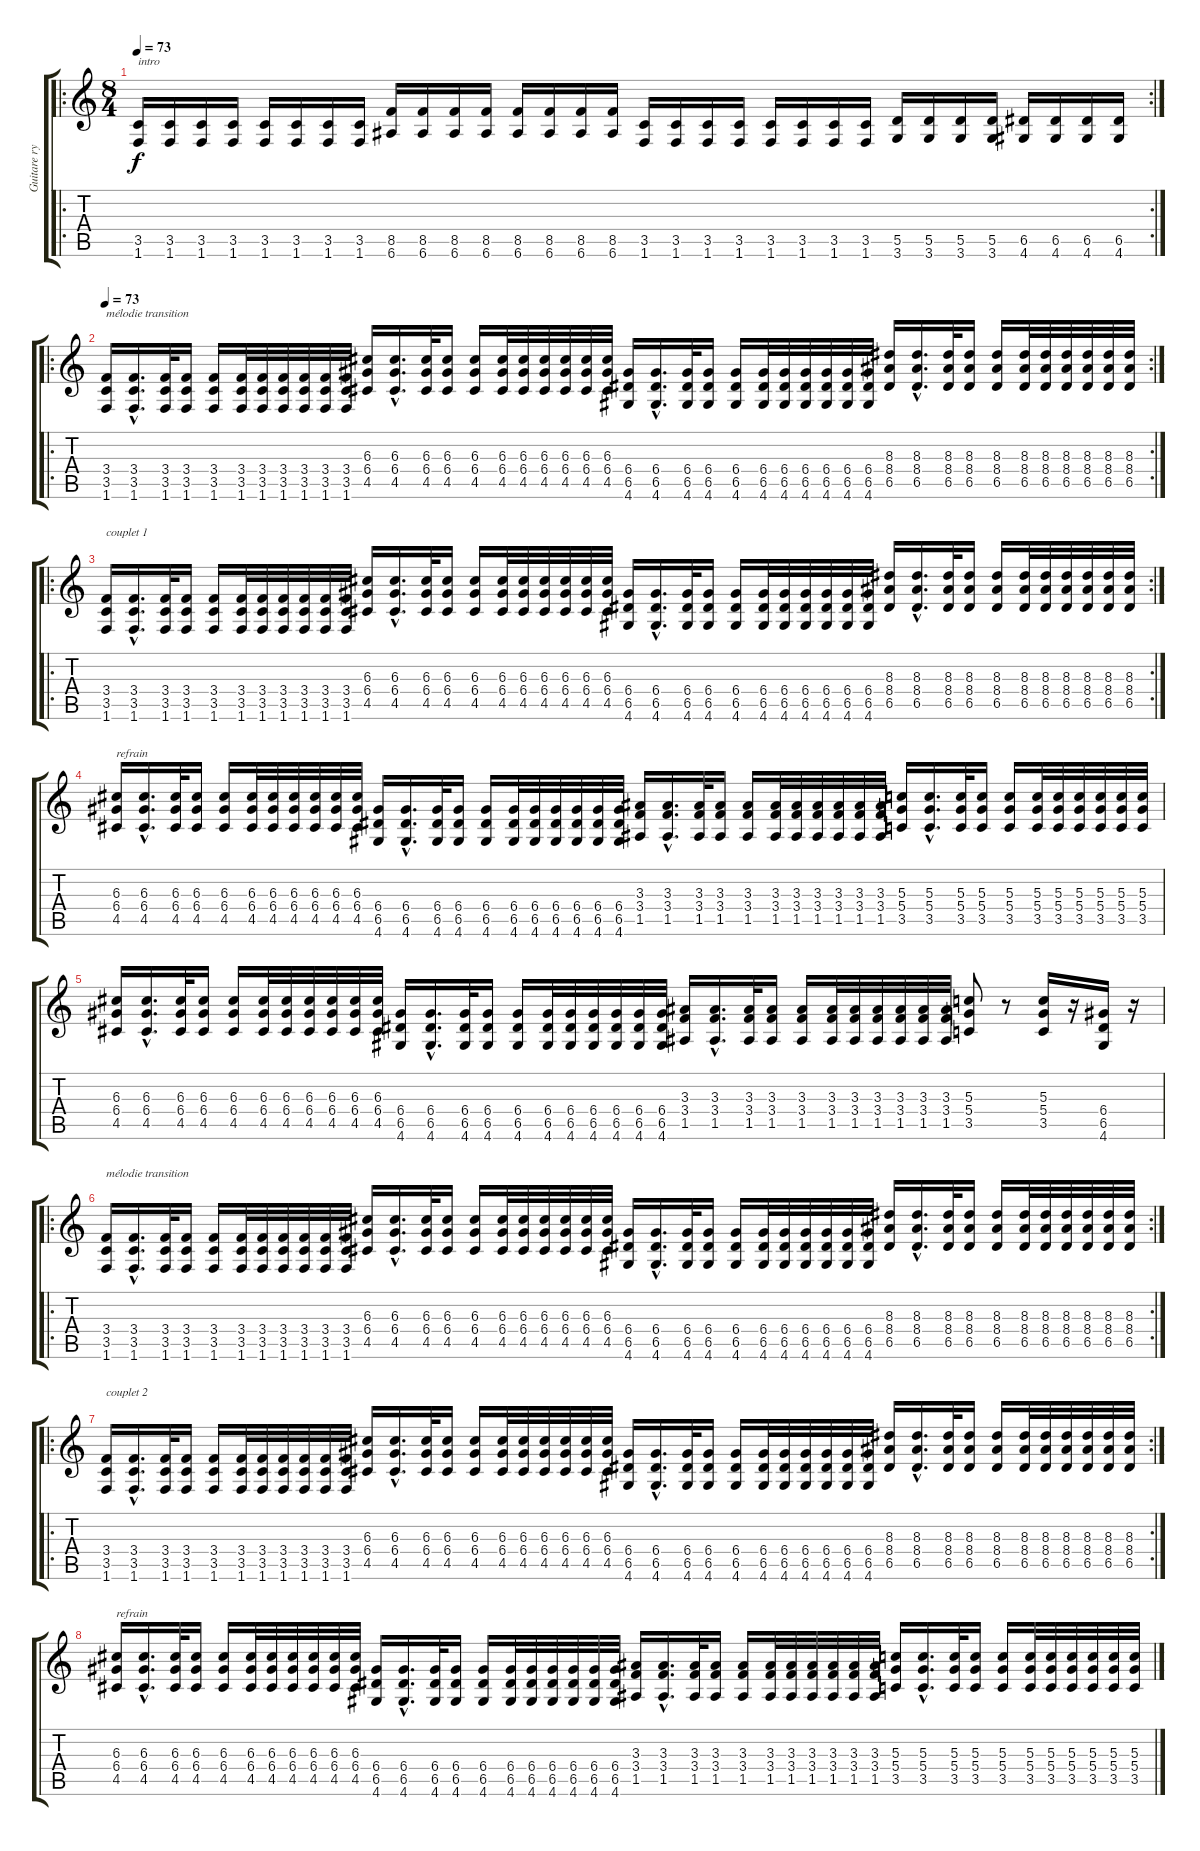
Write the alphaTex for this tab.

\track ("Guitare rythmik" "Guitare ry") {instrument distortionguitar}
\staff {score tabs}
\tuning (E4 B3 G3 D3 A2 E2) {hide}
\ro
\rc 2
\ts (8 4)
\tempo 73
\tempo 70
\tempo 73
\clef g2
\ks c
(3.5 1.6).16{txt "intro" dy f instrument distortionguitar} (3.5 1.6).16 (3.5 1.6).16 (3.5 1.6).16 (3.5 1.6).16 (3.5 1.6).16 (3.5 1.6).16 (3.5 1.6).16 (8.5 6.6).16 (8.5 6.6).16 (8.5 6.6).16 (8.5 6.6).16 (8.5 6.6).16 (8.5 6.6).16 (8.5 6.6).16 (8.5 6.6).16 (3.5 1.6).16 (3.5 1.6).16 (3.5 1.6).16 (3.5 1.6).16 (3.5 1.6).16 (3.5 1.6).16 (3.5 1.6).16 (3.5 1.6).16 (5.5 3.6).16 (5.5 3.6).16 (5.5 3.6).16 (5.5 3.6).16 (6.5 4.6).16 (6.5 4.6).16 (6.5 4.6).16 (6.5 4.6).16 |
\ro
\rc 2
\tempo 73
(3.4 3.5 1.6).16{txt "mélodie transition"} (3.4{hac} 3.5{hac} 1.6{hac}).16{d} (3.4 3.5 1.6).32 (3.4 3.5 1.6).16 (3.4 3.5 1.6).16 (3.4 3.5 1.6).32 (3.4 3.5 1.6).32 (3.4 3.5 1.6).32 (3.4 3.5 1.6).32 (3.4 3.5 1.6).32 (3.4 3.5 1.6).32 (6.3 6.4 4.5).16 (6.3{hac} 6.4{hac} 4.5{hac}).16{d} (6.3 6.4 4.5).32 (6.3 6.4 4.5).16 (6.3 6.4 4.5).16 (6.3 6.4 4.5).32 (6.3 6.4 4.5).32 (6.3 6.4 4.5).32 (6.3 6.4 4.5).32 (6.3 6.4 4.5).32 (6.3 6.4 4.5).32 (6.4 6.5 4.6).16 (6.4{hac} 6.5{hac} 4.6{hac}).16{d} (6.4 6.5 4.6).32 (6.4 6.5 4.6).16 (6.4 6.5 4.6).16 (6.4 6.5 4.6).32 (6.4 6.5 4.6).32 (6.4 6.5 4.6).32 (6.4 6.5 4.6).32 (6.4 6.5 4.6).32 (6.4 6.5 4.6).32 (8.3 8.4 6.5).16 (8.3{hac} 8.4{hac} 6.5{hac}).16{d} (8.3 8.4 6.5).32 (8.3 8.4 6.5).16 (8.3 8.4 6.5).16 (8.3 8.4 6.5).32 (8.3 8.4 6.5).32 (8.3 8.4 6.5).32 (8.3 8.4 6.5).32 (8.3 8.4 6.5).32 (8.3 8.4 6.5).32 |
\ro
\rc 2
(3.4 3.5 1.6).16{txt "couplet 1"} (3.4{hac} 3.5{hac} 1.6{hac}).16{d} (3.4 3.5 1.6).32 (3.4 3.5 1.6).16 (3.4 3.5 1.6).16 (3.4 3.5 1.6).32 (3.4 3.5 1.6).32 (3.4 3.5 1.6).32 (3.4 3.5 1.6).32 (3.4 3.5 1.6).32 (3.4 3.5 1.6).32 (6.3 6.4 4.5).16 (6.3{hac} 6.4{hac} 4.5{hac}).16{d} (6.3 6.4 4.5).32 (6.3 6.4 4.5).16 (6.3 6.4 4.5).16 (6.3 6.4 4.5).32 (6.3 6.4 4.5).32 (6.3 6.4 4.5).32 (6.3 6.4 4.5).32 (6.3 6.4 4.5).32 (6.3 6.4 4.5).32 (6.4 6.5 4.6).16 (6.4{hac} 6.5{hac} 4.6{hac}).16{d} (6.4 6.5 4.6).32 (6.4 6.5 4.6).16 (6.4 6.5 4.6).16 (6.4 6.5 4.6).32 (6.4 6.5 4.6).32 (6.4 6.5 4.6).32 (6.4 6.5 4.6).32 (6.4 6.5 4.6).32 (6.4 6.5 4.6).32 (8.3 8.4 6.5).16 (8.3{hac} 8.4{hac} 6.5{hac}).16{d} (8.3 8.4 6.5).32 (8.3 8.4 6.5).16 (8.3 8.4 6.5).16 (8.3 8.4 6.5).32 (8.3 8.4 6.5).32 (8.3 8.4 6.5).32 (8.3 8.4 6.5).32 (8.3 8.4 6.5).32 (8.3 8.4 6.5).32 |
(6.3 6.4 4.5).16{txt "refrain"} (6.3{hac} 6.4{hac} 4.5{hac}).16{d} (6.3 6.4 4.5).32 (6.3 6.4 4.5).16 (6.3 6.4 4.5).16 (6.3 6.4 4.5).32 (6.3 6.4 4.5).32 (6.3 6.4 4.5).32 (6.3 6.4 4.5).32 (6.3 6.4 4.5).32 (6.3 6.4 4.5).32 (6.4 6.5 4.6).16 (6.4{hac} 6.5{hac} 4.6{hac}).16{d} (6.4 6.5 4.6).32 (6.4 6.5 4.6).16 (6.4 6.5 4.6).16 (6.4 6.5 4.6).32 (6.4 6.5 4.6).32 (6.4 6.5 4.6).32 (6.4 6.5 4.6).32 (6.4 6.5 4.6).32 (6.4 6.5 4.6).32 (3.3 3.4 1.5).16 (3.3{hac} 3.4{hac} 1.5{hac}).16{d} (3.3 3.4 1.5).32 (3.3 3.4 1.5).16 (3.3 3.4 1.5).16 (3.3 3.4 1.5).32 (3.3 3.4 1.5).32 (3.3 3.4 1.5).32 (3.3 3.4 1.5).32 (3.3 3.4 1.5).32 (3.3 3.4 1.5).32 (5.3 5.4 3.5).16 (5.3{hac} 5.4{hac} 3.5{hac}).16{d} (5.3 5.4 3.5).32 (5.3 5.4 3.5).16 (5.3 5.4 3.5).16 (5.3 5.4 3.5).32 (5.3 5.4 3.5).32 (5.3 5.4 3.5).32 (5.3 5.4 3.5).32 (5.3 5.4 3.5).32 (5.3 5.4 3.5).32 |
(6.3 6.4 4.5).16 (6.3{hac} 6.4{hac} 4.5{hac}).16{d} (6.3 6.4 4.5).32 (6.3 6.4 4.5).16 (6.3 6.4 4.5).16 (6.3 6.4 4.5).32 (6.3 6.4 4.5).32 (6.3 6.4 4.5).32 (6.3 6.4 4.5).32 (6.3 6.4 4.5).32 (6.3 6.4 4.5).32 (6.4 6.5 4.6).16 (6.4{hac} 6.5{hac} 4.6{hac}).16{d} (6.4 6.5 4.6).32 (6.4 6.5 4.6).16 (6.4 6.5 4.6).16 (6.4 6.5 4.6).32 (6.4 6.5 4.6).32 (6.4 6.5 4.6).32 (6.4 6.5 4.6).32 (6.4 6.5 4.6).32 (6.4 6.5 4.6).32 (3.3 3.4 1.5).16 (3.3{hac} 3.4{hac} 1.5{hac}).16{d} (3.3 3.4 1.5).32 (3.3 3.4 1.5).16 (3.3 3.4 1.5).16 (3.3 3.4 1.5).32 (3.3 3.4 1.5).32 (3.3 3.4 1.5).32 (3.3 3.4 1.5).32 (3.3 3.4 1.5).32 (3.3 3.4 1.5).32 (5.3 5.4 3.5).8 r.8 (5.3 5.4 3.5).16 r.16 (6.4 6.5 4.6).16 r.16 |
\ro
\rc 2
(3.4 3.5 1.6).16{txt "mélodie transition"} (3.4{hac} 3.5{hac} 1.6{hac}).16{d} (3.4 3.5 1.6).32 (3.4 3.5 1.6).16 (3.4 3.5 1.6).16 (3.4 3.5 1.6).32 (3.4 3.5 1.6).32 (3.4 3.5 1.6).32 (3.4 3.5 1.6).32 (3.4 3.5 1.6).32 (3.4 3.5 1.6).32 (6.3 6.4 4.5).16 (6.3{hac} 6.4{hac} 4.5{hac}).16{d} (6.3 6.4 4.5).32 (6.3 6.4 4.5).16 (6.3 6.4 4.5).16 (6.3 6.4 4.5).32 (6.3 6.4 4.5).32 (6.3 6.4 4.5).32 (6.3 6.4 4.5).32 (6.3 6.4 4.5).32 (6.3 6.4 4.5).32 (6.4 6.5 4.6).16 (6.4{hac} 6.5{hac} 4.6{hac}).16{d} (6.4 6.5 4.6).32 (6.4 6.5 4.6).16 (6.4 6.5 4.6).16 (6.4 6.5 4.6).32 (6.4 6.5 4.6).32 (6.4 6.5 4.6).32 (6.4 6.5 4.6).32 (6.4 6.5 4.6).32 (6.4 6.5 4.6).32 (8.3 8.4 6.5).16 (8.3{hac} 8.4{hac} 6.5{hac}).16{d} (8.3 8.4 6.5).32 (8.3 8.4 6.5).16 (8.3 8.4 6.5).16 (8.3 8.4 6.5).32 (8.3 8.4 6.5).32 (8.3 8.4 6.5).32 (8.3 8.4 6.5).32 (8.3 8.4 6.5).32 (8.3 8.4 6.5).32 |
\ro
\rc 2
(3.4 3.5 1.6).16{txt "couplet 2"} (3.4{hac} 3.5{hac} 1.6{hac}).16{d} (3.4 3.5 1.6).32 (3.4 3.5 1.6).16 (3.4 3.5 1.6).16 (3.4 3.5 1.6).32 (3.4 3.5 1.6).32 (3.4 3.5 1.6).32 (3.4 3.5 1.6).32 (3.4 3.5 1.6).32 (3.4 3.5 1.6).32 (6.3 6.4 4.5).16 (6.3{hac} 6.4{hac} 4.5{hac}).16{d} (6.3 6.4 4.5).32 (6.3 6.4 4.5).16 (6.3 6.4 4.5).16 (6.3 6.4 4.5).32 (6.3 6.4 4.5).32 (6.3 6.4 4.5).32 (6.3 6.4 4.5).32 (6.3 6.4 4.5).32 (6.3 6.4 4.5).32 (6.4 6.5 4.6).16 (6.4{hac} 6.5{hac} 4.6{hac}).16{d} (6.4 6.5 4.6).32 (6.4 6.5 4.6).16 (6.4 6.5 4.6).16 (6.4 6.5 4.6).32 (6.4 6.5 4.6).32 (6.4 6.5 4.6).32 (6.4 6.5 4.6).32 (6.4 6.5 4.6).32 (6.4 6.5 4.6).32 (8.3 8.4 6.5).16 (8.3{hac} 8.4{hac} 6.5{hac}).16{d} (8.3 8.4 6.5).32 (8.3 8.4 6.5).16 (8.3 8.4 6.5).16 (8.3 8.4 6.5).32 (8.3 8.4 6.5).32 (8.3 8.4 6.5).32 (8.3 8.4 6.5).32 (8.3 8.4 6.5).32 (8.3 8.4 6.5).32 |
(6.3 6.4 4.5).16{txt "refrain"} (6.3{hac} 6.4{hac} 4.5{hac}).16{d} (6.3 6.4 4.5).32 (6.3 6.4 4.5).16 (6.3 6.4 4.5).16 (6.3 6.4 4.5).32 (6.3 6.4 4.5).32 (6.3 6.4 4.5).32 (6.3 6.4 4.5).32 (6.3 6.4 4.5).32 (6.3 6.4 4.5).32 (6.4 6.5 4.6).16 (6.4{hac} 6.5{hac} 4.6{hac}).16{d} (6.4 6.5 4.6).32 (6.4 6.5 4.6).16 (6.4 6.5 4.6).16 (6.4 6.5 4.6).32 (6.4 6.5 4.6).32 (6.4 6.5 4.6).32 (6.4 6.5 4.6).32 (6.4 6.5 4.6).32 (6.4 6.5 4.6).32 (3.3 3.4 1.5).16 (3.3{hac} 3.4{hac} 1.5{hac}).16{d} (3.3 3.4 1.5).32 (3.3 3.4 1.5).16 (3.3 3.4 1.5).16 (3.3 3.4 1.5).32 (3.3 3.4 1.5).32 (3.3 3.4 1.5).32 (3.3 3.4 1.5).32 (3.3 3.4 1.5).32 (3.3 3.4 1.5).32 (5.3 5.4 3.5).16 (5.3{hac} 5.4{hac} 3.5{hac}).16{d} (5.3 5.4 3.5).32 (5.3 5.4 3.5).16 (5.3 5.4 3.5).16 (5.3 5.4 3.5).32 (5.3 5.4 3.5).32 (5.3 5.4 3.5).32 (5.3 5.4 3.5).32 (5.3 5.4 3.5).32 (5.3 5.4 3.5).32
